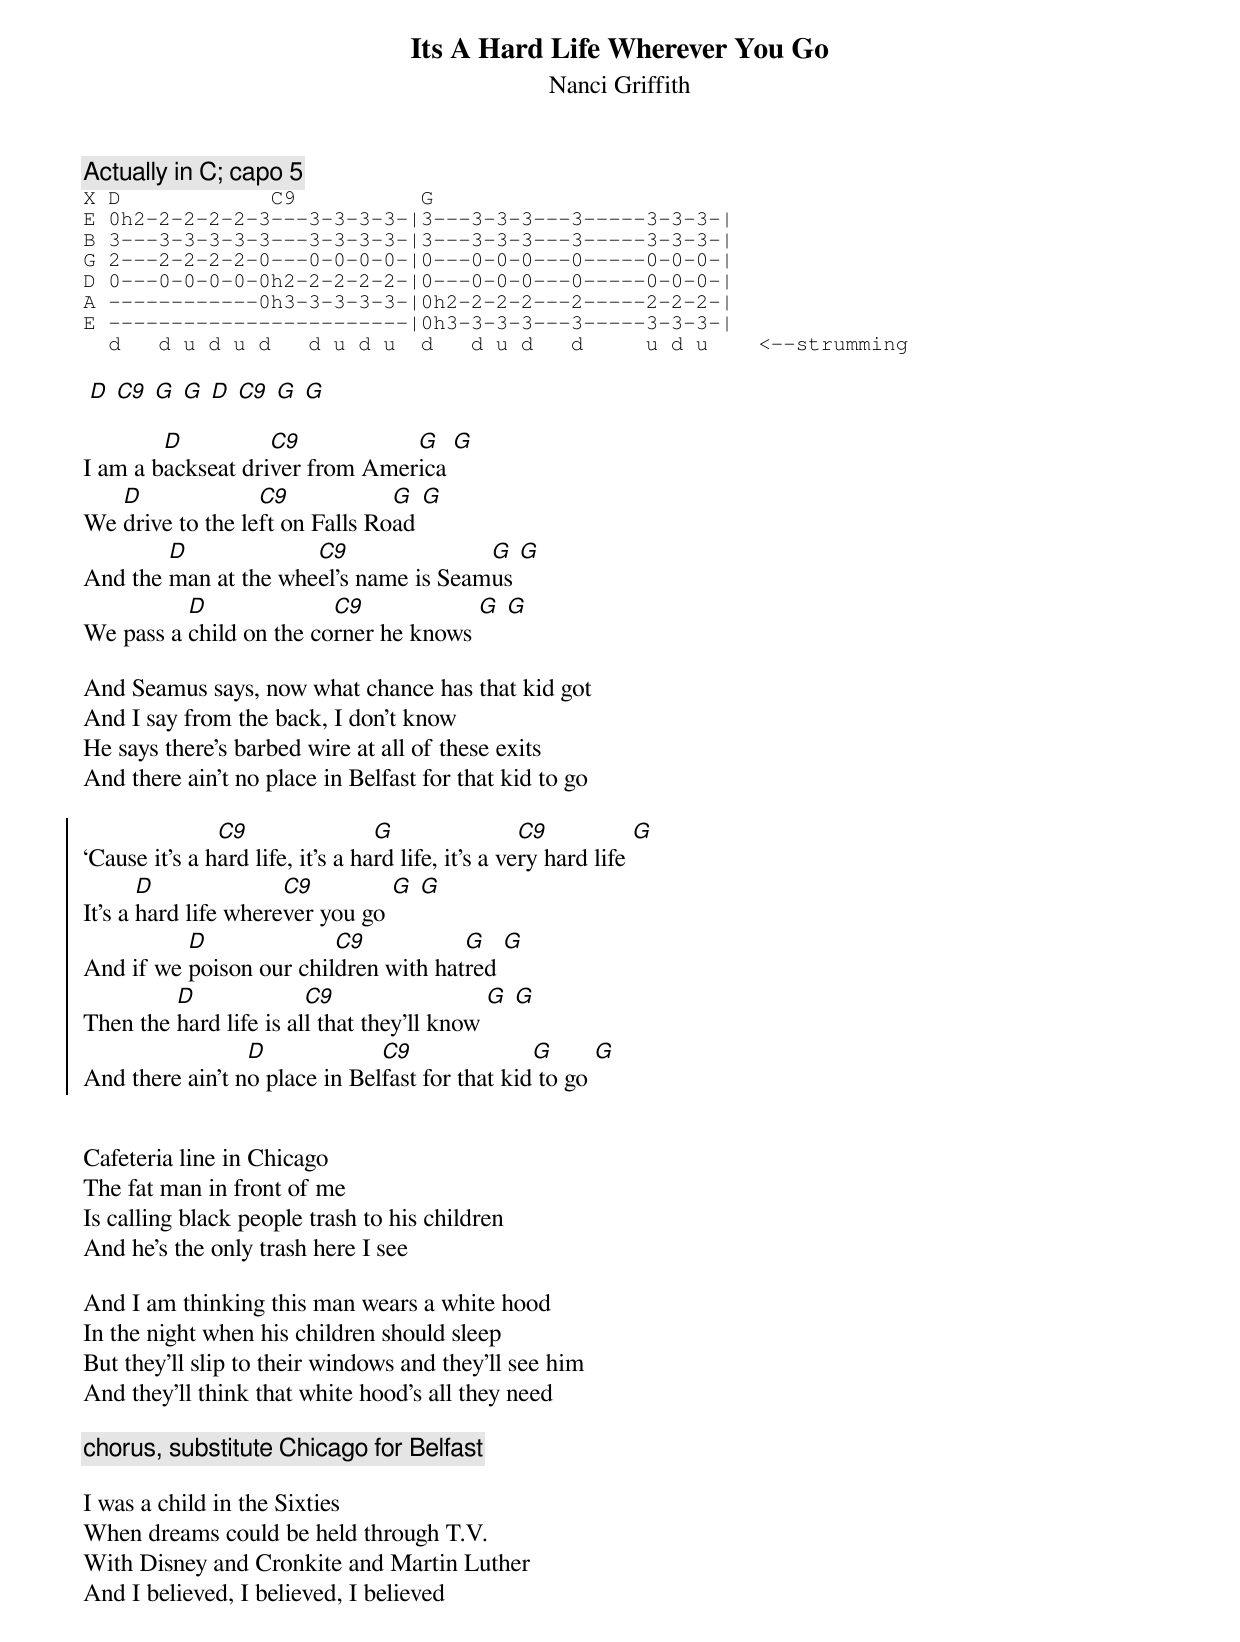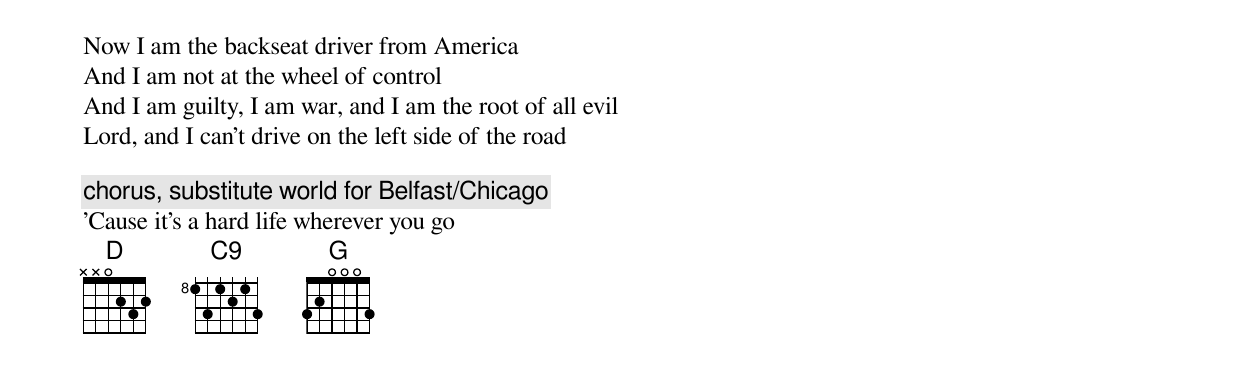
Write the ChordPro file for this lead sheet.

{title: Its A Hard Life Wherever You Go}
{subtitle: Nanci Griffith}

{c:Actually in C; capo 5}
{sot}
X D            C9          G
E 0h2-2-2-2-2-3---3-3-3-3-|3---3-3-3---3-----3-3-3-|
B 3---3-3-3-3-3---3-3-3-3-|3---3-3-3---3-----3-3-3-|
G 2---2-2-2-2-0---0-0-0-0-|0---0-0-0---0-----0-0-0-|
D 0---0-0-0-0-0h2-2-2-2-2-|0---0-0-0---0-----0-0-0-|
A ------------0h3-3-3-3-3-|0h2-2-2-2---2-----2-2-2-|
E ------------------------|0h3-3-3-3---3-----3-3-3-|
  d   d u d u d   d u d u  d   d u d   d     u d u    <--strumming
{eot}

 [D] [C9] [G] [G] [D] [C9] [G] [G]

I am a b[D]ackseat dri[C9]ver from Amer[G]ica [G]
We [D]drive to the le[C9]ft on Falls Ro[G]ad [G]
And the [D]man at the whe[C9]el's name is Seam[G]us [G]
We pass a [D]child on the co[C9]rner he knows [G] [G]

And Seamus says, now what chance has that kid got
And I say from the back, I don't know
He says there's barbed wire at all of these exits
And there ain't no place in Belfast for that kid to go

{soc}
‘Cause it’s a h[C9]ard life, it’s a ha[G]rd life, it’s a ve[C9]ry hard life [G]
It’s a [D]hard life where[C9]ver you go [G] [G]
And if we [D]poison our chil[C9]dren with hat[G]red [G]
Then the [D]hard life is al[C9]l that they’ll know [G] [G]
And there ain’t n[D]o place in Bel[C9]fast for that kid[G] to go [G]
{eoc}


Cafeteria line in Chicago
The fat man in front of me
Is calling black people trash to his children
And he's the only trash here I see

And I am thinking this man wears a white hood
In the night when his children should sleep
But they'll slip to their windows and they'll see him
And they'll think that white hood's all they need

{c:chorus, substitute Chicago for Belfast}

I was a child in the Sixties
When dreams could be held through T.V.
With Disney and Cronkite and Martin Luther
And I believed, I believed, I believed

Now I am the backseat driver from America
And I am not at the wheel of control
And I am guilty, I am war, and I am the root of all evil
Lord, and I can't drive on the left side of the road

{c:chorus, substitute world for Belfast/Chicago}
'Cause it's a hard life wherever you go
